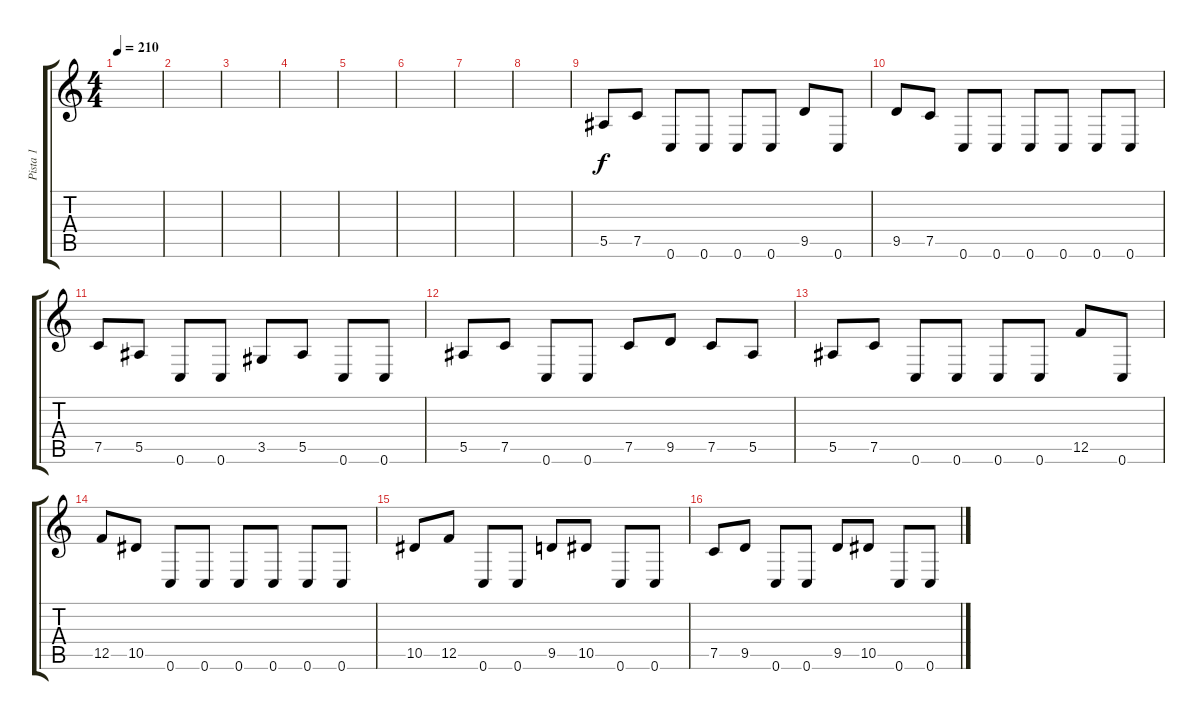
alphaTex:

\track ("Pista 1" "Pista 1") {instrument electricguitarjazz}
\staff {score tabs}
\tuning (C4 G3 Eb3 Bb2 F2 C2) {hide}
\ts (4 4)
\tempo 210
\clef g2
\ks c
|
|
|
|
|
|
|
|
5.5.8{volume 15 instrument distortionguitar} 7.5.8 0.6.8 0.6.8 0.6.8 0.6.8 9.5.8 0.6.8 |
9.5.8 7.5.8 0.6.8 0.6.8 0.6.8 0.6.8 0.6.8 0.6.8 |
7.5.8 5.5.8 0.6.8 0.6.8 3.5.8 5.5.8 0.6.8 0.6.8 |
5.5.8 7.5.8 0.6.8 0.6.8 7.5.8 9.5.8 7.5.8 5.5.8 |
5.5.8 7.5.8 0.6.8 0.6.8 0.6.8 0.6.8 12.5.8 0.6.8 |
12.5.8 10.5.8 0.6.8 0.6.8 0.6.8 0.6.8 0.6.8 0.6.8 |
10.5.8 12.5.8 0.6.8 0.6.8 9.5.8 10.5.8 0.6.8 0.6.8 |
7.5.8 9.5.8 0.6.8 0.6.8 9.5.8 10.5.8 0.6.8 0.6.8
